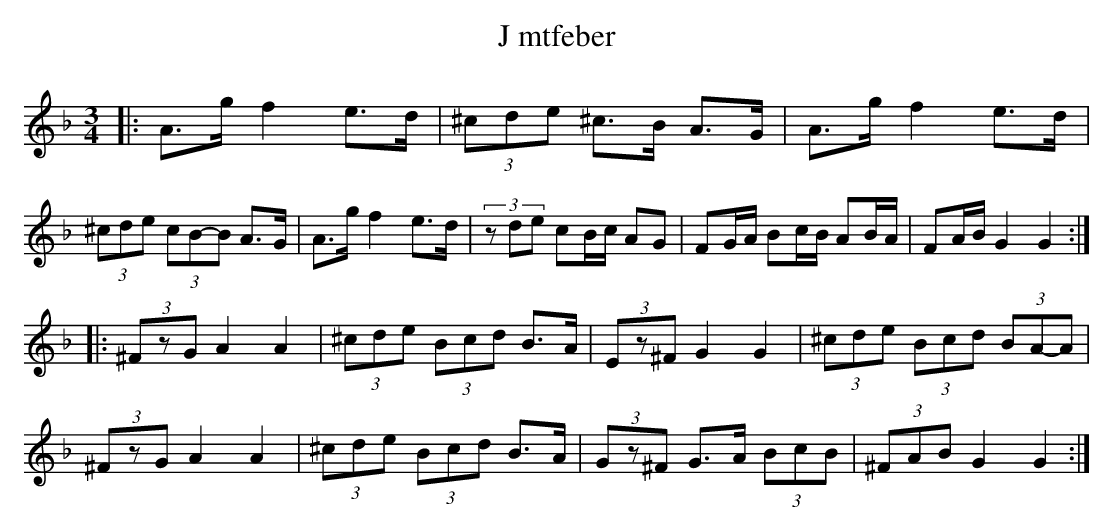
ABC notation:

X:1
T:J mtfeber
K: LP
O:L gdan, J mtland
M:3/4
L:1/8
K:Dm
|: A>g f2 e>d|(3^cde ^c>B A>G|A>g f2 e>d|(3^cde (3cB-B A>G|A>g f2 e>d|(3zde cB/c/ AG|FG/A/ Bc/B/ AB/A/|FA/B/ G2 G2  :|
|:(3^FzG A2 A2|(3^cde (3Bcd B>A|(3Ez^F G2 G2|(3^cde (3Bcd (3BA-A|
(3^FzG A2 A2|(3^cde (3Bcd B>A| (3Gz^F G>A (3BcB|(3^FAB G2 G2:|
